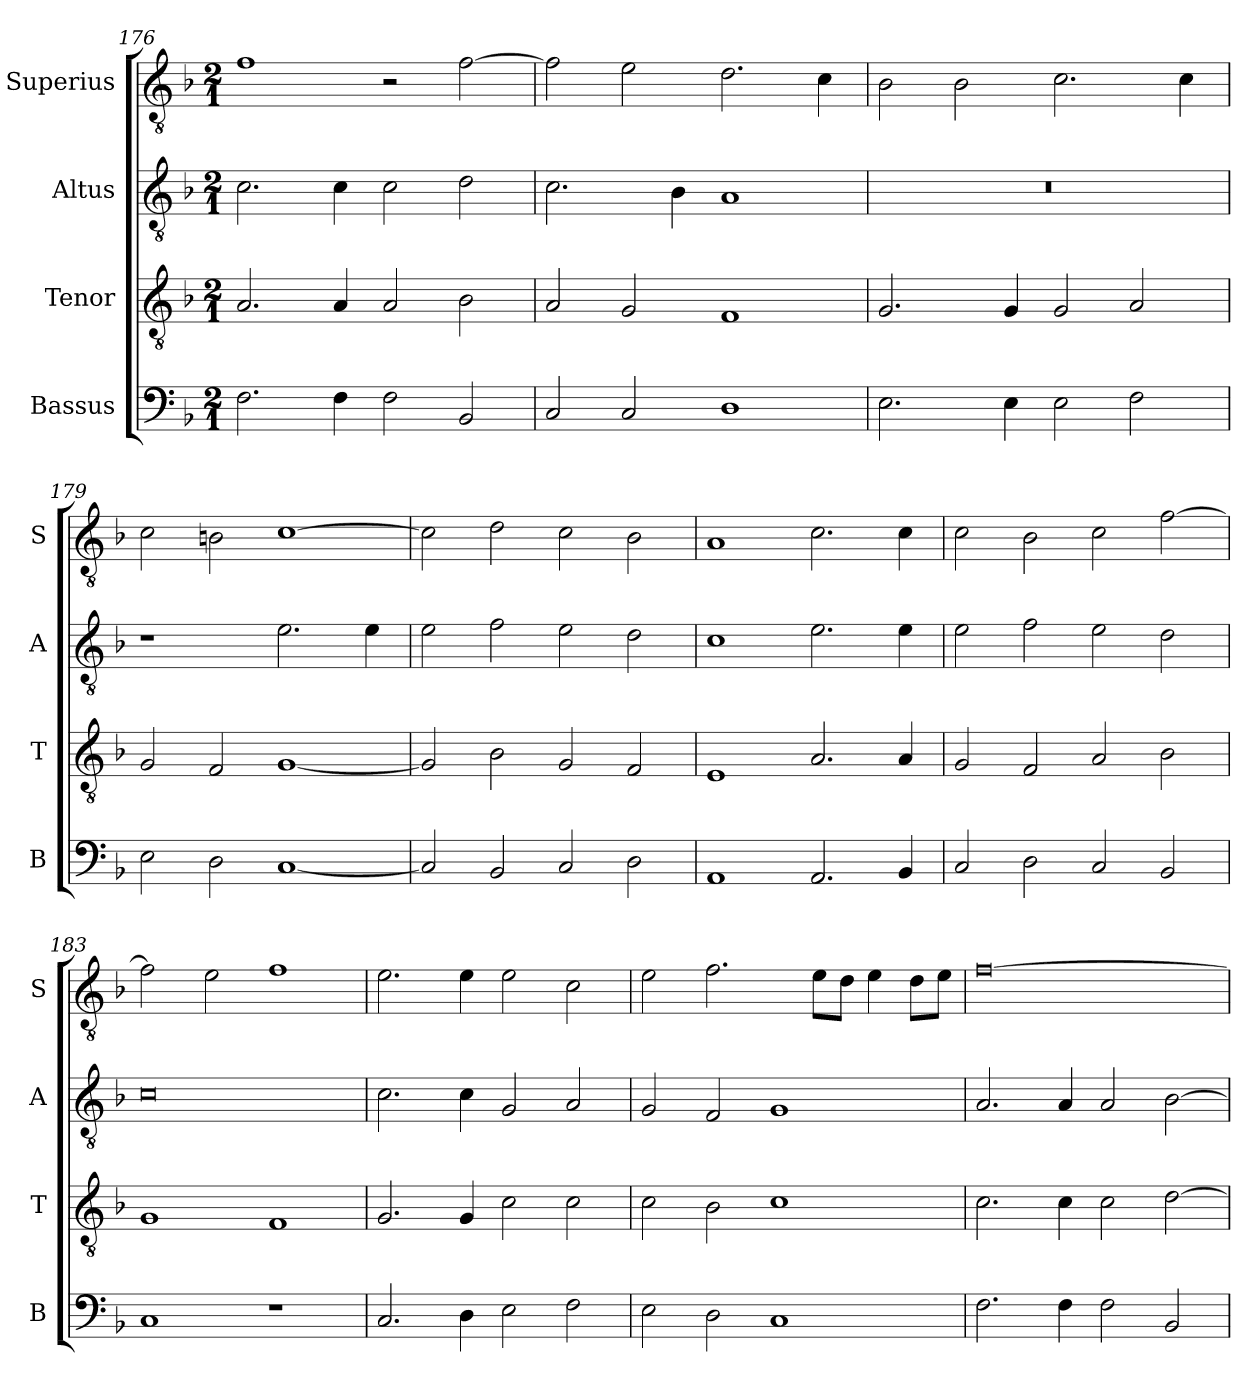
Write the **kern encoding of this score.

**kern	**kern	**kern	**kern
*part4	*part3	*part2	*part1
*staff4	*staff3	*staff2	*staff1
*I"Bassus	*I"Tenor	*I"Altus	*I"Superius
*I'B	*I'T	*I'A	*I'S
*clefF4	*clefGv2	*clefGv2	*clefGv2
*k[b-]	*k[b-]	*k[b-]	*k[b-]
*F:	*F:	*F:	*F:
*M2/1	*M2/1	*M2/1	*M2/1
=176	=176	=176	=176
2.F	2.A	2.c	1f
4F	4A	4c	.
2F	2A	2c	2r
2BB-	2B-	2d	[2f
=177	=177	=177	=177
2C	2A	2.c	2f]
2C	2G	.	2e
.	.	4B-	.
1D	1F	1A	2.d
.	.	.	4c
=178	=178	=178	=178
2.E	2.G	0r	2B-
.	.	.	2B-
4E	4G	.	.
2E	2G	.	2.c
2F	2A	.	.
.	.	.	4c
=179	=179	=179	=179
2E	2G	1r	2c
2D	2F	.	2Bn
[1C	[1G	2.e	[1c
.	.	4e	.
=180	=180	=180	=180
2C]	2G]	2e	2c]
2BB-	2B-	2f	2d
2C	2G	2e	2c
2D	2F	2d	2B-
=181	=181	=181	=181
1AA	1E	1c	1A
2.AA	2.A	2.e	2.c
4BB-	4A	4e	4c
=182	=182	=182	=182
2C	2G	2e	2c
2D	2F	2f	2B-
2C	2A	2e	2c
2BB-	2B-	2d	[2f
=183	=183	=183	=183
1C	1G	0c	2f]
.	.	.	2e
1r	1F	.	1f
=184	=184	=184	=184
2.C	2.G	2.c	2.e
4D	4G	4c	4e
2E	2c	2G	2e
2F	2c	2A	2c
=185	=185	=185	=185
2E	2c	2G	2e
2D	2B-	2F	2.f
1C	1c	1G	.
.	.	.	8eL
.	.	.	8dJ
.	.	.	4e
.	.	.	8dL
.	.	.	8eJ
=186	=186	=186	=186
2.F	2.c	2.A	[0f
4F	4c	4A	.
2F	2c	2A	.
2BB-	[2d	[2B-	.
=	=	=	=
*-	*-	*-	*-
